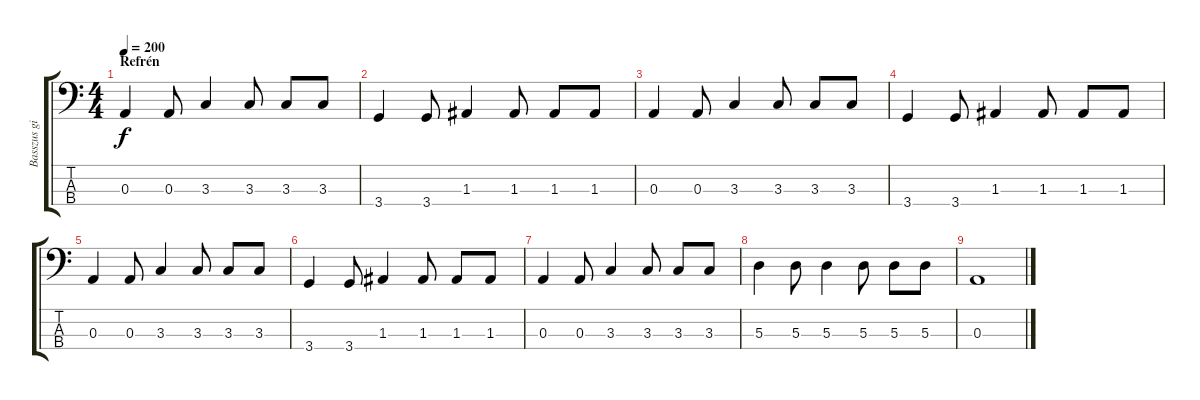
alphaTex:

\track ("Basszus gitár" "Basszus gi") {instrument electricbassfinger}
\staff {score tabs}
\tuning (G2 D2 A1 E1) {hide}
\ts (4 4)
\section ("" "Refrén")
\tempo 200
\clef f4
\ks c
0.3.4{dy f} 0.3.8 3.3.4 3.3.8 3.3.8 3.3.8 |
3.4.4 3.4.8 1.3.4 1.3.8 1.3.8 1.3.8 |
0.3.4 0.3.8 3.3.4 3.3.8 3.3.8 3.3.8 |
3.4.4 3.4.8 1.3.4 1.3.8 1.3.8 1.3.8 |
0.3.4 0.3.8 3.3.4 3.3.8 3.3.8 3.3.8 |
3.4.4 3.4.8 1.3.4 1.3.8 1.3.8 1.3.8 |
0.3.4 0.3.8 3.3.4 3.3.8 3.3.8 3.3.8 |
5.3.4 5.3.8 5.3.4 5.3.8 5.3.8 5.3.8 |
0.3.1
